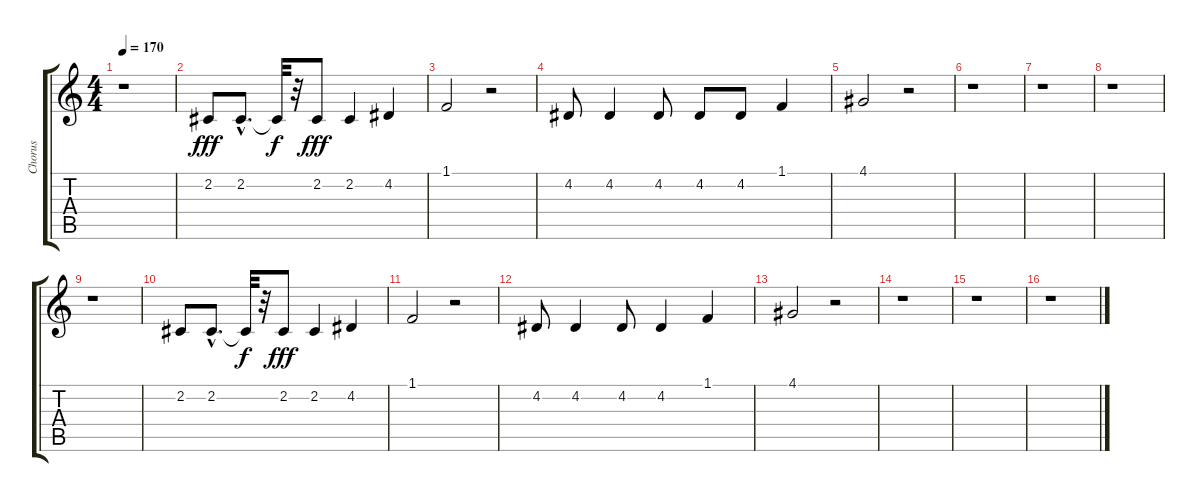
\track ("Chorus" "Chorus") {instrument lead8bassandlead}
\staff {score tabs}
\tuning (E4 B3 G3 D3 A2 E2) {hide}
\ts (4 4)
\tempo 170
\clef g2
\ks c
r.1{dy fff} |
2.2.8 2.2{hac}.8{d} 2.2{t}.32{dy f} r.32 2.2.8{dy fff} 2.2.4 4.2.4 |
1.1.2 r.2 |
4.2.8 4.2.4 4.2.8 4.2.8 4.2.8 1.1.4 |
4.1.2 r.2 |
r.1 |
r.1 |
r.1 |
r.1 |
2.2.8 2.2{hac}.8{d} 2.2{t}.32{dy f} r.32 2.2.8{dy fff} 2.2.4 4.2.4 |
1.1.2 r.2 |
4.2.8 4.2.4 4.2.8 4.2.4 1.1.4 |
4.1.2 r.2 |
r.1 |
r.1 |
r.1
